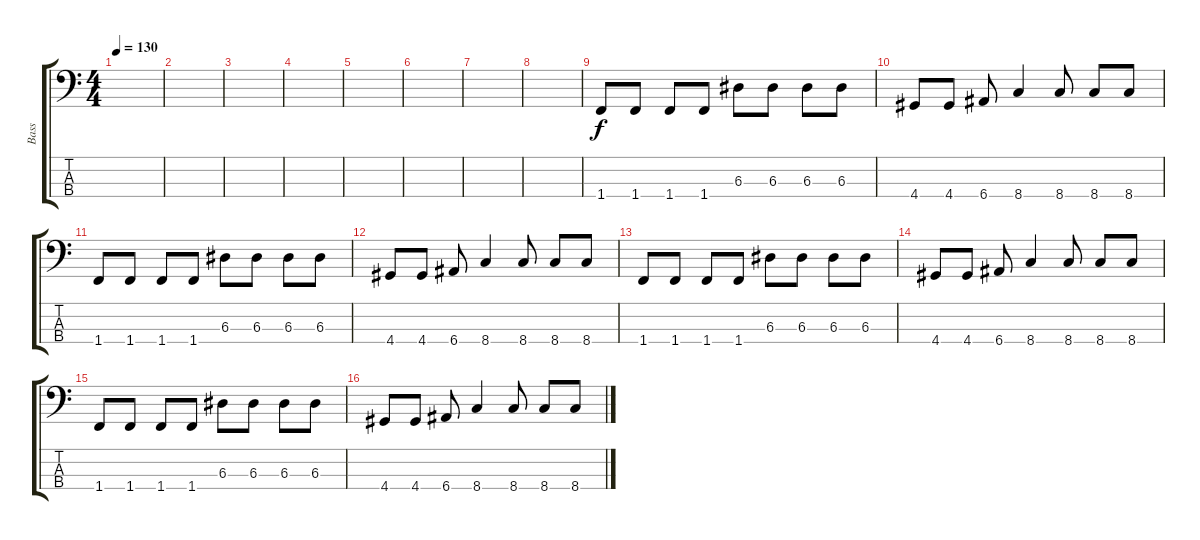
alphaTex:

\track ("Bass" "Bass") {instrument electricbasspick}
\staff {score tabs}
\tuning (G2 D2 A1 E1) {hide}
\ts (4 4)
\tempo 130
\clef f4
\ks c
|
|
|
|
|
|
|
|
1.4.8 1.4.8 1.4.8 1.4.8 6.3.8 6.3.8 6.3.8 6.3.8 |
4.4.8 4.4.8 6.4.8 8.4.4 8.4.8 8.4.8 8.4.8 |
1.4.8 1.4.8 1.4.8 1.4.8 6.3.8 6.3.8 6.3.8 6.3.8 |
4.4.8 4.4.8 6.4.8 8.4.4 8.4.8 8.4.8 8.4.8 |
1.4.8 1.4.8 1.4.8 1.4.8 6.3.8 6.3.8 6.3.8 6.3.8 |
4.4.8 4.4.8 6.4.8 8.4.4 8.4.8 8.4.8 8.4.8 |
1.4.8 1.4.8 1.4.8 1.4.8 6.3.8 6.3.8 6.3.8 6.3.8 |
4.4.8 4.4.8 6.4.8 8.4.4 8.4.8 8.4.8 8.4.8
